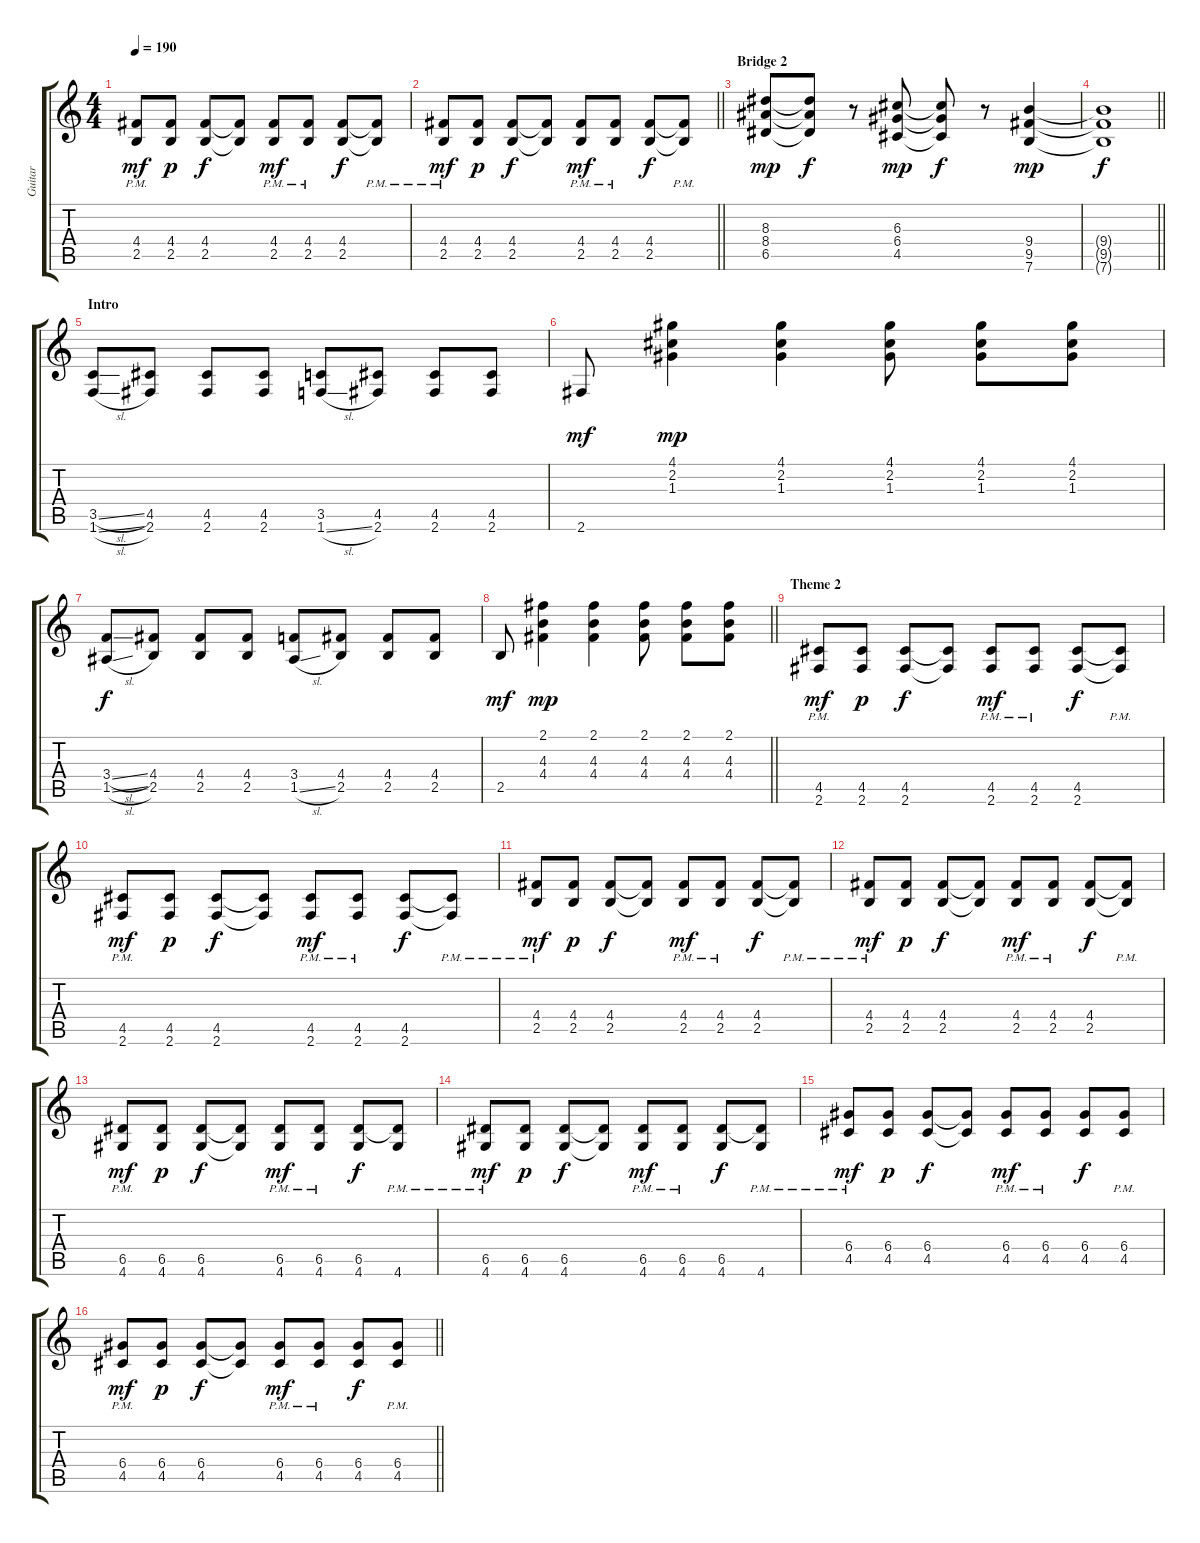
\track ("Guitar" "Guitar") {instrument distortionguitar}
\staff {score tabs}
\tuning (E4 B3 G3 D3 A2 E2) {hide}
\ts (4 4)
\tempo 190
\clef g2
\ks c
(4.4{pm} 2.5{pm}).8{dy mf} (4.4 2.5).8{dy p} (4.4 2.5).8{dy f} (4.4{t} 2.5{t}).8 (4.4{pm} 2.5{pm}).8{dy mf} (4.4{pm} 2.5{pm}).8 (4.4 2.5).8{dy f} (4.4{pm t} 2.5{pm t}).8 |
\barLineRight lightlight
(4.4{pm} 2.5{pm}).8{dy mf} (4.4 2.5).8{dy p} (4.4 2.5).8{dy f} (4.4{t} 2.5{t}).8 (4.4{pm} 2.5{pm}).8{dy mf} (4.4{pm} 2.5{pm}).8 (4.4 2.5).8{dy f} (4.4{pm t} 2.5{pm t}).8 |
\section ("" "Bridge 2")
(8.3 8.4 6.5).8{dy mp volume 14} (8.3{t} 8.4{t} 6.5{t}).8{dy f} r.8 (6.3 6.4 4.5).8{dy mp} (6.3{t} 6.4{t} 4.5{t}).8{dy f} r.8 (9.4 9.5 7.6).4{dy mp} |
\barLineRight lightlight
(9.4{t} 9.5{t} 7.6{t}).1{dy f} |
\section ("" "Intro")
(3.5{sl} 1.6{sl}).8 (4.5 2.6).8 (4.5 2.6).8 (4.5 2.6).8 (3.5 1.6{sl}).8 (4.5 2.6).8 (4.5 2.6).8 (4.5 2.6).8 |
2.6.8{dy mf} (4.1 2.2 1.3).4{dy mp} (4.1 2.2 1.3).4 (4.1 2.2 1.3).8 (4.1 2.2 1.3).8 (4.1 2.2 1.3).8 |
(3.4{sl} 1.5{sl}).8{dy f} (4.4 2.5).8 (4.4 2.5).8 (4.4 2.5).8 (3.4 1.5{sl}).8 (4.4 2.5).8 (4.4 2.5).8 (4.4 2.5).8 |
\barLineRight lightlight
2.5.8{dy mf} (2.1 4.3 4.4).4{dy mp} (2.1 4.3 4.4).4 (2.1 4.3 4.4).8 (2.1 4.3 4.4).8 (2.1 4.3 4.4).8 |
\section ("" "Theme 2")
(4.5{pm} 2.6{pm}).8{dy mf volume 12 instrument distortionguitar} (4.5 2.6).8{dy p} (4.5 2.6).8{dy f} (4.5{t} 2.6{t}).8 (4.5{pm} 2.6{pm}).8{dy mf} (4.5{pm} 2.6{pm}).8 (4.5 2.6).8{dy f} (4.5{pm t} 2.6{pm t}).8 |
(4.5{pm} 2.6{pm}).8{dy mf} (4.5 2.6).8{dy p} (4.5 2.6).8{dy f} (4.5{t} 2.6{t}).8 (4.5{pm} 2.6{pm}).8{dy mf} (4.5{pm} 2.6{pm}).8 (4.5 2.6).8{dy f} (4.5{pm t} 2.6{pm t}).8 |
(4.4{pm} 2.5{pm}).8{dy mf} (4.4 2.5).8{dy p} (4.4 2.5).8{dy f} (4.4{t} 2.5{t}).8 (4.4{pm} 2.5{pm}).8{dy mf} (4.4{pm} 2.5{pm}).8 (4.4 2.5).8{dy f} (4.4{pm t} 2.5{pm t}).8 |
(4.4{pm} 2.5{pm}).8{dy mf} (4.4 2.5).8{dy p} (4.4 2.5).8{dy f} (4.4{t} 2.5{t}).8 (4.4{pm} 2.5{pm}).8{dy mf} (4.4{pm} 2.5{pm}).8 (4.4 2.5).8{dy f} (4.4{pm t} 2.5{pm t}).8 |
(6.5{pm} 4.6{pm}).8{dy mf} (6.5 4.6).8{dy p} (6.5 4.6).8{dy f} (6.5{t} 4.6{t}).8 (6.5{pm} 4.6{pm}).8{dy mf} (6.5{pm} 4.6{pm}).8 (6.5 4.6).8{dy f} (6.5{pm t} 4.6{pm}).8 |
(6.5{pm} 4.6{pm}).8{dy mf} (6.5 4.6).8{dy p} (6.5 4.6).8{dy f} (6.5{t} 4.6{t}).8 (6.5{pm} 4.6{pm}).8{dy mf} (6.5{pm} 4.6{pm}).8 (6.5 4.6).8{dy f} (6.5{pm t} 4.6{pm}).8 |
(6.4{pm} 4.5{pm}).8{dy mf} (6.4 4.5).8{dy p} (6.4 4.5).8{dy f} (6.4{t} 4.5{t}).8 (6.4{pm} 4.5{pm}).8{dy mf} (6.4{pm} 4.5{pm}).8 (6.4 4.5).8{dy f} (6.4{pm} 4.5{pm}).8 |
\barLineRight lightlight
(6.4{pm} 4.5{pm}).8{dy mf} (6.4 4.5).8{dy p} (6.4 4.5).8{dy f} (6.4{t} 4.5{t}).8 (6.4{pm} 4.5{pm}).8{dy mf} (6.4{pm} 4.5{pm}).8 (6.4 4.5).8{dy f} (6.4{pm} 4.5{pm}).8
